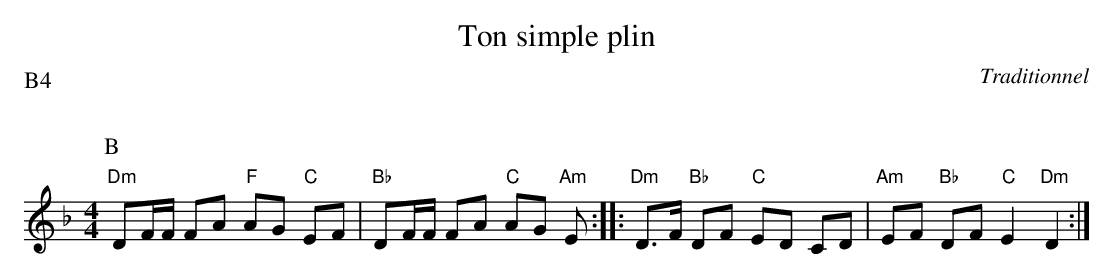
X:1
T:Ton simple plin
C:Traditionnel
Q:C2=160
P:B4
M:4/4
K:Dm
P:B
\large
"Dm"DF/2F/2 FA "F"AG "C"EF | "Bb"DF/2F/2 FA "C"AG "Am"E ::\
"Dm"D>F "Bb"DF "C"ED CD | "Am"EF "Bb"DF "C"E2 "Dm"D2 :|
